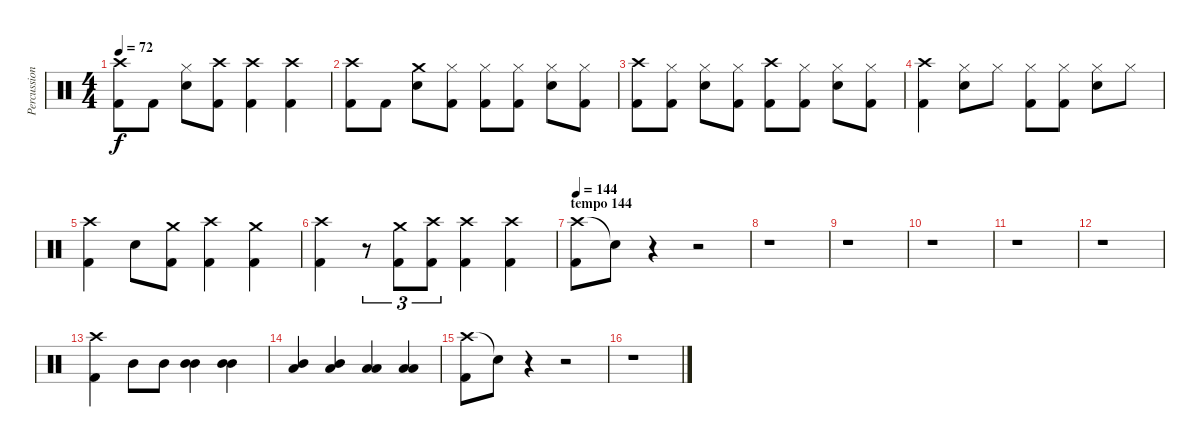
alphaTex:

\track ("Percussions" "Percussion") {instrument percussion}
\staff {score}
\articulation defaults
\ts (4 4)
\tempo 72
\clef neutral
\ks c
("Crash high (hit)" "Kick (hit) 2").8{dy f} "Kick (hit) 2".8 ("Hi-Hat (closed)" "Snare (hit) 2").8 ("Crash high (hit)" "Kick (hit) 2").8 ("Crash high (hit)" "Kick (hit) 2").4 ("Crash high (hit)" "Kick (hit) 2").4 |
("Crash high (hit)" "Kick (hit) 2").8 "Kick (hit) 2".8 ("Crash medium (hit)" "Snare (hit) 2").8 ("Hi-Hat (closed)" "Kick (hit) 2").8 ("Hi-Hat (closed)" "Kick (hit) 2").8 ("Hi-Hat (closed)" "Kick (hit) 2").8 ("Hi-Hat (closed)" "Snare (hit) 2").8 ("Hi-Hat (closed)" "Kick (hit) 2").8 |
("Crash high (hit)" "Kick (hit) 2").8 ("Hi-Hat (closed)" "Kick (hit) 2").8 ("Hi-Hat (closed)" "Snare (hit) 2").8 ("Hi-Hat (closed)" "Kick (hit) 2").8 ("Crash high (hit)" "Kick (hit) 2").8 ("Hi-Hat (closed)" "Kick (hit) 2").8 ("Hi-Hat (closed)" "Snare (hit) 2").8 ("Hi-Hat (closed)" "Kick (hit) 2").8 |
("Crash high (hit)" "Kick (hit) 2").4 ("Hi-Hat (closed)" "Snare (hit) 2").8 "Hi-Hat (closed)".8 ("Hi-Hat (closed)" "Kick (hit) 2").8 ("Hi-Hat (closed)" "Kick (hit) 2").8 ("Hi-Hat (closed)" "Snare (hit) 2").8 "Hi-Hat (closed)".8 |
("Crash high (hit)" "Kick (hit) 2").4 "Snare (hit) 2".8 ("Crash medium (hit)" "Kick (hit) 2").8 ("Crash high (hit)" "Kick (hit) 2").4 ("Crash medium (hit)" "Kick (hit) 2").4 |
("Crash high (hit)" "Kick (hit) 2").4 r.8{tu (3 2)} ("Crash medium (hit)" "Kick (hit) 2").8{tu (3 2)} ("Crash high (hit)" "Kick (hit) 2").8{tu (3 2)} ("Crash high (hit)" "Kick (hit) 2").4 ("Crash high (hit)" "Kick (hit) 2").4 |
\section ("" "tempo 144")
\tempo 144
("Crash high (hit)" "Kick (hit) 2").8 "Snare (hit)"{t}.8 r.4 r.2 |
r.1 |
r.1 |
r.1 |
r.1 |
r.1 |
("Crash high (hit)" "Kick (hit) 2").4 "Mid Tom (hit)".8 "Mid Tom (hit)".8 ("Mid Tom (hit)" "Mid Tom (hit)").4 ("Mid Tom (hit)" "Mid Tom (hit)").4 |
("Mid Tom (hit)" "Low Tom (hit)").4 ("Mid Tom (hit)" "Low Tom (hit)").4 ("Low Tom (hit)" "Low Tom (hit)").4 ("Low Tom (hit)" "Low Tom (hit)").4 |
("Crash high (hit)" "Kick (hit) 2").8 "Snare (hit)"{t}.8 r.4 r.2 |
r.1
